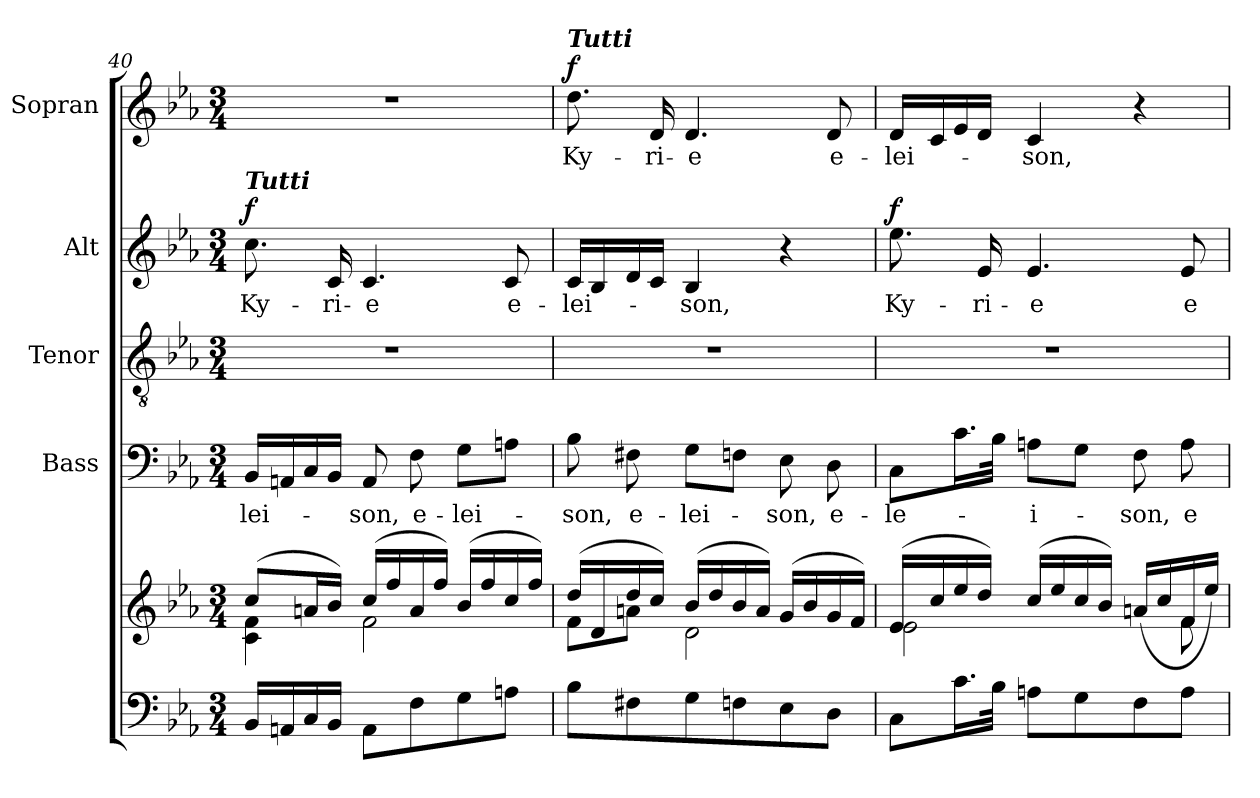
**kern	**kern	**kern	**text	**kern	**kern	**text	**dynam	**kern	**text	**dynam
*part5	*part5	*part4	*part4	*part3	*part2	*part2	*part2	*part1	*part1	*part1
*staff6	*staff5	*staff4	*staff4	*staff3	*staff2	*staff2	*staff2	*staff1	*staff1	*staff1
*	*	*I"Bass	*	*I"Tenor	*I"Alt	*	*	*I"Sopran	*	*
*	*	*I'B.	*	*I'T.	*I'A.	*	*	*I'S.	*	*
!!LO:PB:g=z
*clefF4	*clefG2	*clefF4	*	*clefGv2	*clefG2	*	*	*clefG2	*	*
*k[b-e-a-]	*k[b-e-a-]	*k[b-e-a-]	*	*k[b-e-a-]	*k[b-e-a-]	*	*	*k[b-e-a-]	*	*
*E-:	*E-:	*E-:	*	*E-:	*E-:	*	*	*E-:	*	*
*M3/4	*M3/4	*M3/4	*	*M3/4	*M3/4	*	*	*M3/4	*	*
=40	=40	=40	=40	=40	=40	=40	=40	=40	=40	=40
*	*^	*	*	*	*	*	*	*	*	*
!	!	!	!	!	!	!LO:TX:a:Bi:t=Tutti	!	!	!	!	!
!	!	!	!	!LO:LY:b	!	!	!LO:LY:b	!LO:DY:a	!	!	!
16BB-/LL	(>8cc/L	4c\ 4f\	16BB-/LL	-lei-	2.r	8.cc\	Ky-	f	2.r	.	.
16AAn/	.	.	16AAn/	.	.	.	.	.	.	.	.
16C/	16an/L	.	16C/	.	.	.	.	.	.	.	.
!	!	!	!	!	!	!	!LO:LY:b	!	!	!	!
16BB-/JJ	16b-/JJ)	.	16BB-/JJ	.	.	16c/	-ri-	.	.	.	.
!	!	!	!	!LO:LY:b	!	!	!LO:LY:b	!	!	!	!
8AA\L	(>16cc/LL	2f\	8AA/	-son,	.	4.c/	-e	.	.	.	.
.	16ff/	.	.	.	.	.	.	.	.	.	.
!	!	!	!	!LO:LY:b	!	!	!	!	!	!	!
8F\	16a/	.	8F\	e-	.	.	.	.	.	.	.
.	16ff/JJ)	.	.	.	.	.	.	.	.	.	.
!	!	!	!	!LO:LY:b	!	!	!	!	!	!	!
8G\	(>16b-/LL	.	8G\L	-lei-	.	.	.	.	.	.	.
.	16ff/	.	.	.	.	.	.	.	.	.	.
!	!	!	!	!	!	!	!LO:LY:b	!	!	!	!
8An\J	16cc/	.	8An\J	.	.	8c/	e-	.	.	.	.
.	16ff/JJ)	.	.	.	.	.	.	.	.	.	.
=41	=41	=41	=41	=41	=41	=41	=41	=41	=41	=41	=41
!	!	!	!	!	!	!	!	!	!LO:TX:a:Bi:t=Tutti	!	!
!	!	!	!	!LO:LY:b	!	!	!LO:LY:b	!	!	!LO:LY:b	!LO:DY:a
8B-\L	(>16dd/LL	8f\L	8B-\	-son,	2.r	16c/LL	-lei-	.	8.dd\	Ky-	f
.	16d/	.	.	.	.	16B-/	.	.	.	.	.
!	!	!	!	!LO:LY:b	!	!	!	!	!	!	!
8F#X\	16dd/	8an\J	8F#X\	e-	.	16d/	.	.	.	.	.
!	!	!	!	!	!	!	!	!	!	!LO:LY:b	!
.	16cc/JJ)	.	.	.	.	16c/JJ	.	.	16d/	-ri-	.
!	!	!	!	!LO:LY:b	!	!	!LO:LY:b	!	!	!LO:LY:b	!
8G\	(>16b-/LL	2d\	8G\L	-lei-	.	4B-/	-son,	.	4.d/	-e	.
.	16dd/	.	.	.	.	.	.	.	.	.	.
8Fn\	16b-/	.	8Fn\J	.	.	.	.	.	.	.	.
.	16a/JJ)	.	.	.	.	.	.	.	.	.	.
!	!	!	!	!LO:LY:b	!	!	!	!	!	!	!
8E-\	(>16g/LL	.	8E-\	-son,	.	4r	.	.	.	.	.
.	16b-/	.	.	.	.	.	.	.	.	.	.
!	!	!	!	!LO:LY:b	!	!	!	!	!	!LO:LY:b	!
8D\J	16g/	.	8D\	e-	.	.	.	.	8d/	e-	.
.	16f/JJ)	.	.	.	.	.	.	.	.	.	.
=42	=42	=42	=42	=42	=42	=42	=42	=42	=42	=42	=42
!	!	!	!	!LO:LY:b	!	!	!LO:LY:b	!LO:DY:a	!	!LO:LY:b	!
8C\L	(>16e-/LL	2e-\	8C\L	-le-	2.r	8.ee-\	Ky-	f	16d/LL	-lei-	.
.	16cc/	.	.	.	.	.	.	.	16c/	.	.
16.c\L	16ee-/	.	16.c\L	.	.	.	.	.	16e-/	.	.
!	!	!	!	!	!	!	!LO:LY:b	!	!	!	!
.	16dd/JJ)	.	.	.	.	16e-/	-ri-	.	16d/JJ	.	.
32B-\JJk	.	.	32B-\JJk	.	.	.	.	.	.	.	.
!	!	!	!	!LO:LY:b	!	!	!LO:LY:b	!	!	!LO:LY:b	!
8An\L	(>16cc/LL	.	8An\L	-i-	.	4.e-/	-e	.	4c/	-son,	.
.	16ee-/	.	.	.	.	.	.	.	.	.	.
8G\	16cc/	.	8G\J	.	.	.	.	.	.	.	.
.	16b-/JJ)	.	.	.	.	.	.	.	.	.	.
!	!	!	!	!LO:LY:b	!	!	!	!	!	!	!
8F\	(>16an/LL	8ryy	8F\	-son,	.	.	.	.	4r	.	.
.	16cc/	.	.	.	.	.	.	.	.	.	.
!	!	!	!	!LO:LY:b	!	!	!LO:LY:b	!	!	!	!
8A\J	16f/	8f\	8A\	e-	.	8e-/	e-	.	.	.	.
.	16ee-/JJ)	.	.	.	.	.	.	.	.	.	.
*	*v	*v	*	*	*	*	*	*	*	*	*
=	=	=	=	=	=	=	=	=	=	=
*-	*-	*-	*-	*-	*-	*-	*-	*-	*-	*-
